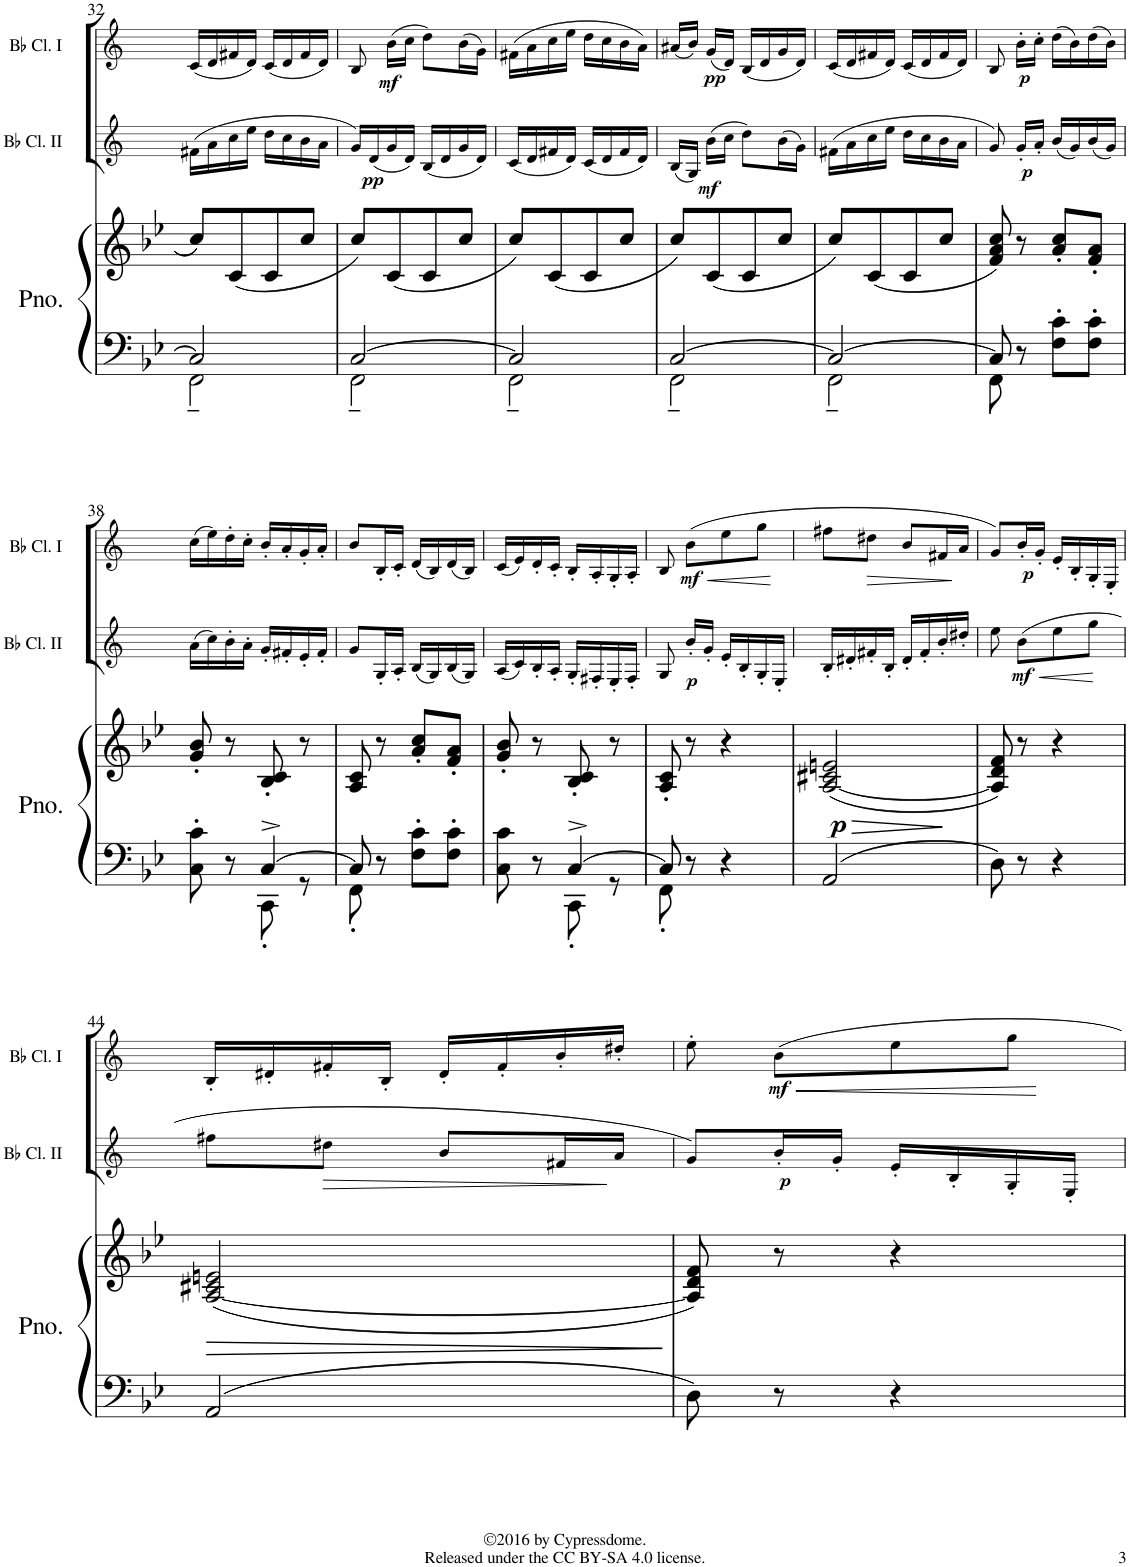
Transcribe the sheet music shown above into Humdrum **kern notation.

**kern	**kern	**dynam	**kern	**dynam	**kern	**dynam
*part3	*part3	*part3	*part2	*part2	*part1	*part1
*staff4	*staff3	*staff3/4	*staff2	*staff2	*staff1	*staff1
*I"Piano	*	*	*I"Bb Clarinet II	*	*I"Bb Clarinet I	*
*I'Pno.	*	*	*I'Bb Cl. II	*	*I'Bb Cl. I	*
!!LO:PB:g=z
*clefF4	*clefG2	*	*clefG2	*	*clefG2	*
*	*	*	*Trd1c2	*	*Trd1c2	*
*k[b-e-]	*k[b-e-]	*	*k[]	*	*k[]	*
*M2/4	*M2/4	*	*M2/4	*	*M2/4	*
=32	=32	=32	=32	=32	=32	=32
*^	*	*	*	*	*	*
2C/]	2FF~\	8cc/L	.	(16f#X\LL	.	(16c/LL	.
.	.	.	.	16a\	.	16d/	.
.	.	(8c/	.	16cc\	.	16f#X/	.
.	.	.	.	16ee\JJ	.	16d/JJ)	.
.	.	8c/	.	16dd\LL	.	(16c/LL	.
.	.	.	.	16cc\	.	16d/	.
.	.	8cc/J	.	16b\	.	16f#/	.
.	.	.	.	16a\JJ	.	16d/JJ)	.
=33	=33	=33	=33	=33	=33	=33	=33
[2C/	2FF~\	8cc/L)	.	16g/LL)	.	8B/	.
!	!	!	!	!	!LO:DY:b	!	!
.	.	.	.	(16d/	pp	.	.
!	!	!	!	!	!	!	!LO:DY:b
.	.	(8c/	.	16g/	.	(16b\LL	mf
.	.	.	.	16d/JJ)	.	16cc\JJ	.
.	.	8c/	.	(16B/LL	.	8dd\L)	.
.	.	.	.	16d/	.	.	.
.	.	8cc/J	.	16g/	.	(16b\L	.
.	.	.	.	16d/JJ)	.	16g\JJ)	.
=34	=34	=34	=34	=34	=34	=34	=34
2C/]	2FF~\	8cc/L)	.	(16c/LL	.	(16f#X\LL	.
.	.	.	.	16d/	.	16a\	.
.	.	(8c/	.	16f#X/	.	16cc\	.
.	.	.	.	16d/JJ)	.	16ee\JJ	.
.	.	8c/	.	(16c/LL	.	16dd\LL	.
.	.	.	.	16d/	.	16cc\	.
.	.	8cc/J	.	16f#/	.	16b\	.
.	.	.	.	16d/JJ)	.	16a\JJ)	.
=35	=35	=35	=35	=35	=35	=35	=35
[2C/	2FF~\	8cc/L)	.	(16B/LL	.	(16a#X/LL	.
.	.	.	.	16G/JJ)	.	16b/JJ)	.
!	!	!	!	!	!LO:DY:b	!	!LO:DY:b
.	.	(8c/	.	(16b\LL	mf	(16g/LL	pp
.	.	.	.	16cc\JJ	.	16d/JJ)	.
.	.	8c/	.	8dd\L)	.	(16B/LL	.
.	.	.	.	.	.	16d/	.
.	.	8cc/J	.	(16b\L	.	16g/	.
.	.	.	.	16g\JJ)	.	16d/JJ)	.
=36	=36	=36	=36	=36	=36	=36	=36
2C/_	2FF~\	8cc/L)	.	(16f#X\LL	.	(16c/LL	.
.	.	.	.	16a\	.	16d/	.
.	.	(8c/	.	16cc\	.	16f#X/	.
.	.	.	.	16ee\JJ	.	16d/JJ)	.
.	.	8c/	.	16dd\LL	.	(16c/LL	.
.	.	.	.	16cc\	.	16d/	.
.	.	8cc/J	.	16b\	.	16f#/	.
.	.	.	.	16a\JJ	.	16d/JJ)	.
=37	=37	=37	=37	=37	=37	=37	=37
8C/]	8FF\	8f/ 8a/ 8cc/)	.	8g/)	.	8B/	.
!	!	!	!	!	!LO:DY:b	!	!LO:DY:b
8r	8ryy	8r	.	16g'/LL	p	16b'\LL	p
.	.	.	.	16a'/JJ	.	16cc'\JJ	.
8F\'> 8c\'>L	8ryy	8a/' 8cc/'L	.	(16b/LL	.	(16dd\LL	.
.	.	.	.	16g/)	.	16b\)	.
8F\'> 8c\'>J	8ryy	8f/' 8a/'J	.	(16b/	.	(16dd\	.
.	.	.	.	16g/JJ)	.	16b\JJ)	.
!!LO:LB:g=z
=38	=38	=38	=38	=38	=38	=38	=38
8C\'> 8c\'>	8ryy	8g/' 8b-/'	.	(16a\LL	.	(16cc\LL	.
.	.	.	.	16cc\)	.	16ee\)	.
8r	8ryy	8r	.	16b'\	.	16dd'\	.
.	.	.	.	16a'\JJ	.	16cc'\JJ	.
[4C^/	8CC'\	8B-/' 8c/'	.	16g'/LL	.	16b'/LL	.
.	.	.	.	16f#X'/	.	16a'/	.
.	8r	8r	.	16e'/	.	16g'/	.
.	.	.	.	16f#'/JJ	.	16a'/JJ	.
=39	=39	=39	=39	=39	=39	=39	=39
8C/]	8FF'\	8A/ 8c/	.	8g/L	.	8b/L	.
8r	8ryy	8r	.	16G'/L	.	16B'/L	.
.	.	.	.	16A'/JJ	.	16c'/JJ	.
8F\'> 8c\'>L	8ryy	8a/' 8cc/'L	.	(16B/LL	.	(16d/LL	.
.	.	.	.	16G/)	.	16B/)	.
8F\'> 8c\'>J	8ryy	8f/' 8a/'J	.	(16B/	.	(16d/	.
.	.	.	.	16G/JJ)	.	16B/JJ)	.
=40	=40	=40	=40	=40	=40	=40	=40
8C\ 8c\	8ryy	8g/' 8b-/'	.	(16A/LL	.	(16c/LL	.
.	.	.	.	16c/)	.	16e/)	.
8r	8ryy	8r	.	16B'/	.	16d'/	.
.	.	.	.	16A'/JJ	.	16c'/JJ	.
[4C^/	8CC'\	8B-/' 8c/'	.	16G'/LL	.	16B'/LL	.
.	.	.	.	16F#X'/	.	16A'/	.
.	8r	8r	.	16E'/	.	16G'/	.
.	.	.	.	16F#'/JJ	.	16A'/JJ	.
=41	=41	=41	=41	=41	=41	=41	=41
8C/]	8FF'\	8A/' 8c/'	.	8G/	.	8B/	.
!	!	!	!	!	!LO:DY:b	!	!LO:HP:b
!	!	!	!	!	!	!	!LO:DY:n=1:b
8r	8ryy	8r	.	16b'/LL	p	(8b\L	< mf
.	.	.	.	16g'/JJ	.	.	.
4r	4ryy	4r	.	16e'/LL	.	8ee\	.
.	.	.	.	16B'/	.	.	.
.	.	.	.	16G'/	.	8gg\J	.
.	.	.	.	16E'/JJ	.	.	.
*v	*v	*	*	*	*	*	*
=42	=42	=42	=42	=42	=42	=42
!	!	!LO:HP:b	!	!	!	!
!	!	!LO:DY:n=1:b	!	!	!	!
2AA/	([2A/ 2c#X/ 2en/	> p	16B'/LL	.	8ff#X\L	.
.	.	.	16d#X'/	.	.	.
!	!	!	!	!	!	!LO:HP:n=1:b
.	.	.	16f#X'/	.	8dd#X\J	[ >
.	.	.	16B'/JJ	.	.	.
.	.	.	16d#'/LL	.	8b/L	.
.	.	.	16f#'/	.	.	.
.	.	.	16b'/	.	16f#X/L	.
.	.	.	16dd#X'/JJ	.	16a/JJ	]
.	.	]	.	.	.	.
=43	=43	=43	=43	=43	=43	=43
8D\	8A/] 8d/ 8f/)	.	8ee\	.	8g/L)	.
!	!	!	!	!LO:HP:b	!	!
!	!	!	!	!LO:DY:n=1:b	!	!LO:DY:b
8r	8r	.	(8b\L	< mf	16b'/L	p
.	.	.	.	.	16g'/JJ	.
4r	4r	.	8ee\	.	16e'/LL	.
.	.	.	.	.	16B'/	.
.	.	.	8gg\J	.	16G'/	.
.	.	.	.	.	16E'/JJ	.
.	.	.	.	[	.	.
!!LO:LB:g=z
=44	=44	=44	=44	=44	=44	=44
!	!	!LO:HP:b	!	!	!	!
2AA/	([2A/ 2c#X/ 2en/	>	8ff#X\L	.	16B'/LL	.
.	.	.	.	.	16d#X'/	.
!	!	!	!	!LO:HP:b	!	!
.	.	.	8dd#X\J	>	16f#X'/	.
.	.	.	.	.	16B'/JJ	.
.	.	.	8b/L	.	16d#'/LL	.
.	.	.	.	.	16f#'/	.
.	.	.	16f#X/L	.	16b'/	.
.	.	.	16a/JJ	]	16dd#X'/JJ	.
.	.	]	.	.	.	.
=45	=45	=45	=45	=45	=45	=45
8D\	8A/] 8d/ 8f/)	.	8g/L)	.	8ee'\	.
!	!	!	!	!LO:DY:b	!	!LO:DY:b
8r	8r	.	16b'/L	p	8b\L	mf
.	.	.	16g'/JJ	.	.	.
4r	4r	.	16e'/LL	.	8ee\	.
.	.	.	16B'/	.	.	.
.	.	.	16G'/	.	8gg\J	.
.	.	.	16E'/JJ	.	.	.
=	=	=	=	=	=	=
*-	*-	*-	*-	*-	*-	*-
